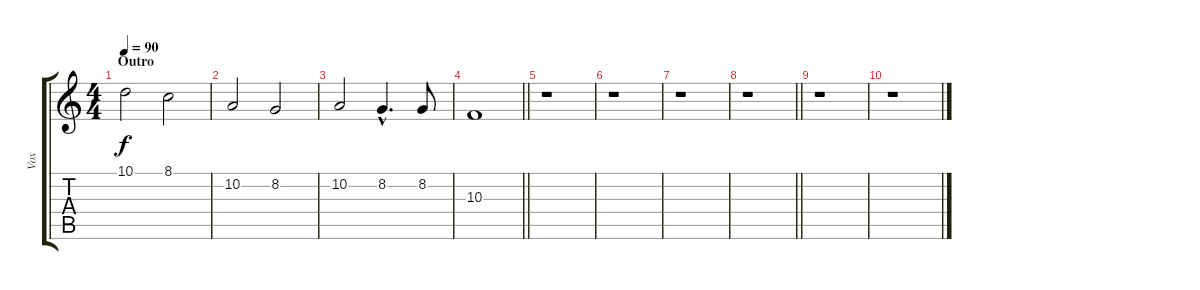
\track ("Vox" "Vox") {instrument altosax}
\staff {score tabs}
\tuning (E4 B3 G3 D3 A2 E2) {hide}
\ts (4 4)
\section ("" "Outro")
\tempo 90
\clef g2
\ks c
10.1.2{dy f} 8.1.2 |
10.2.2 8.2.2 |
10.2.2 8.2{hac}.4{d} 8.2.8 |
\barLineRight lightlight
10.3.1 |
r.1 |
r.1 |
r.1 |
\barLineRight lightlight
r.1 |
r.1 |
r.1
